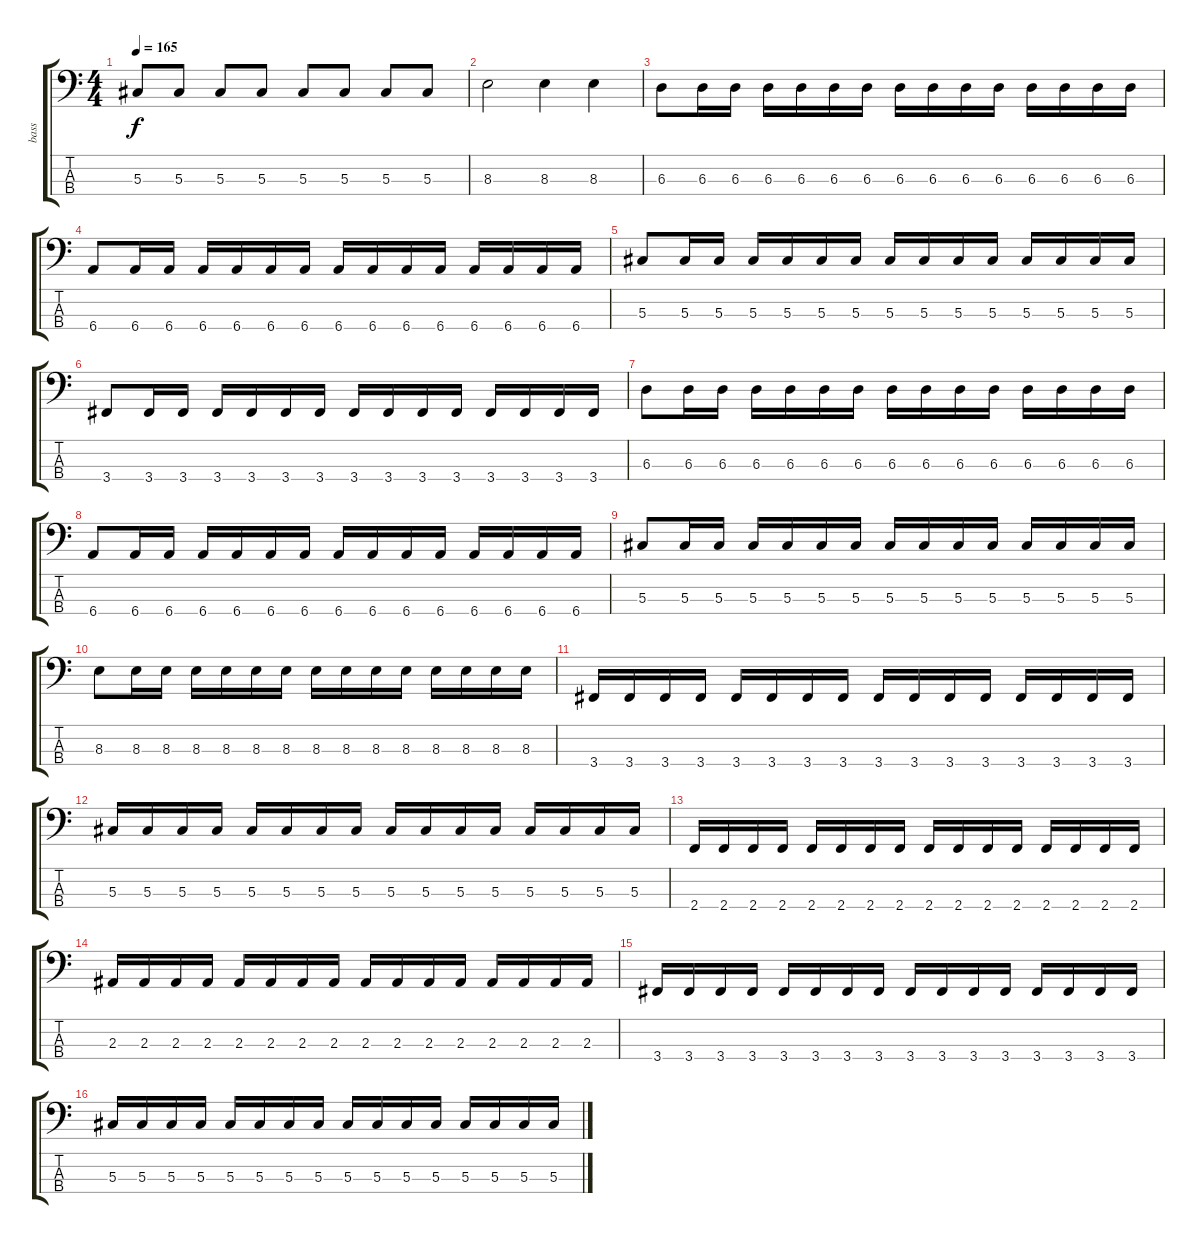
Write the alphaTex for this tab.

\track ("bass" "bass") {instrument electricbassfinger}
\staff {score tabs}
\tuning (Gb2 Db2 Ab1 Eb1) {hide}
\ts (4 4)
\tempo 165
\clef f4
\ks c
5.3.8{dy f} 5.3.8 5.3.8 5.3.8 5.3.8 5.3.8 5.3.8 5.3.8 |
8.3.2 8.3.4 8.3.4 |
6.3.8 6.3.16 6.3.16 6.3.16 6.3.16 6.3.16 6.3.16 6.3.16 6.3.16 6.3.16 6.3.16 6.3.16 6.3.16 6.3.16 6.3.16 |
6.4.8 6.4.16 6.4.16 6.4.16 6.4.16 6.4.16 6.4.16 6.4.16 6.4.16 6.4.16 6.4.16 6.4.16 6.4.16 6.4.16 6.4.16 |
5.3.8 5.3.16 5.3.16 5.3.16 5.3.16 5.3.16 5.3.16 5.3.16 5.3.16 5.3.16 5.3.16 5.3.16 5.3.16 5.3.16 5.3.16 |
3.4.8 3.4.16 3.4.16 3.4.16 3.4.16 3.4.16 3.4.16 3.4.16 3.4.16 3.4.16 3.4.16 3.4.16 3.4.16 3.4.16 3.4.16 |
6.3.8 6.3.16 6.3.16 6.3.16 6.3.16 6.3.16 6.3.16 6.3.16 6.3.16 6.3.16 6.3.16 6.3.16 6.3.16 6.3.16 6.3.16 |
6.4.8 6.4.16 6.4.16 6.4.16 6.4.16 6.4.16 6.4.16 6.4.16 6.4.16 6.4.16 6.4.16 6.4.16 6.4.16 6.4.16 6.4.16 |
5.3.8 5.3.16 5.3.16 5.3.16 5.3.16 5.3.16 5.3.16 5.3.16 5.3.16 5.3.16 5.3.16 5.3.16 5.3.16 5.3.16 5.3.16 |
8.3.8 8.3.16 8.3.16 8.3.16 8.3.16 8.3.16 8.3.16 8.3.16 8.3.16 8.3.16 8.3.16 8.3.16 8.3.16 8.3.16 8.3.16 |
3.4.16 3.4.16 3.4.16 3.4.16 3.4.16 3.4.16 3.4.16 3.4.16 3.4.16 3.4.16 3.4.16 3.4.16 3.4.16 3.4.16 3.4.16 3.4.16 |
5.3.16 5.3.16 5.3.16 5.3.16 5.3.16 5.3.16 5.3.16 5.3.16 5.3.16 5.3.16 5.3.16 5.3.16 5.3.16 5.3.16 5.3.16 5.3.16 |
2.4.16 2.4.16 2.4.16 2.4.16 2.4.16 2.4.16 2.4.16 2.4.16 2.4.16 2.4.16 2.4.16 2.4.16 2.4.16 2.4.16 2.4.16 2.4.16 |
2.3.16 2.3.16 2.3.16 2.3.16 2.3.16 2.3.16 2.3.16 2.3.16 2.3.16 2.3.16 2.3.16 2.3.16 2.3.16 2.3.16 2.3.16 2.3.16 |
3.4.16 3.4.16 3.4.16 3.4.16 3.4.16 3.4.16 3.4.16 3.4.16 3.4.16 3.4.16 3.4.16 3.4.16 3.4.16 3.4.16 3.4.16 3.4.16 |
5.3.16 5.3.16 5.3.16 5.3.16 5.3.16 5.3.16 5.3.16 5.3.16 5.3.16 5.3.16 5.3.16 5.3.16 5.3.16 5.3.16 5.3.16 5.3.16
